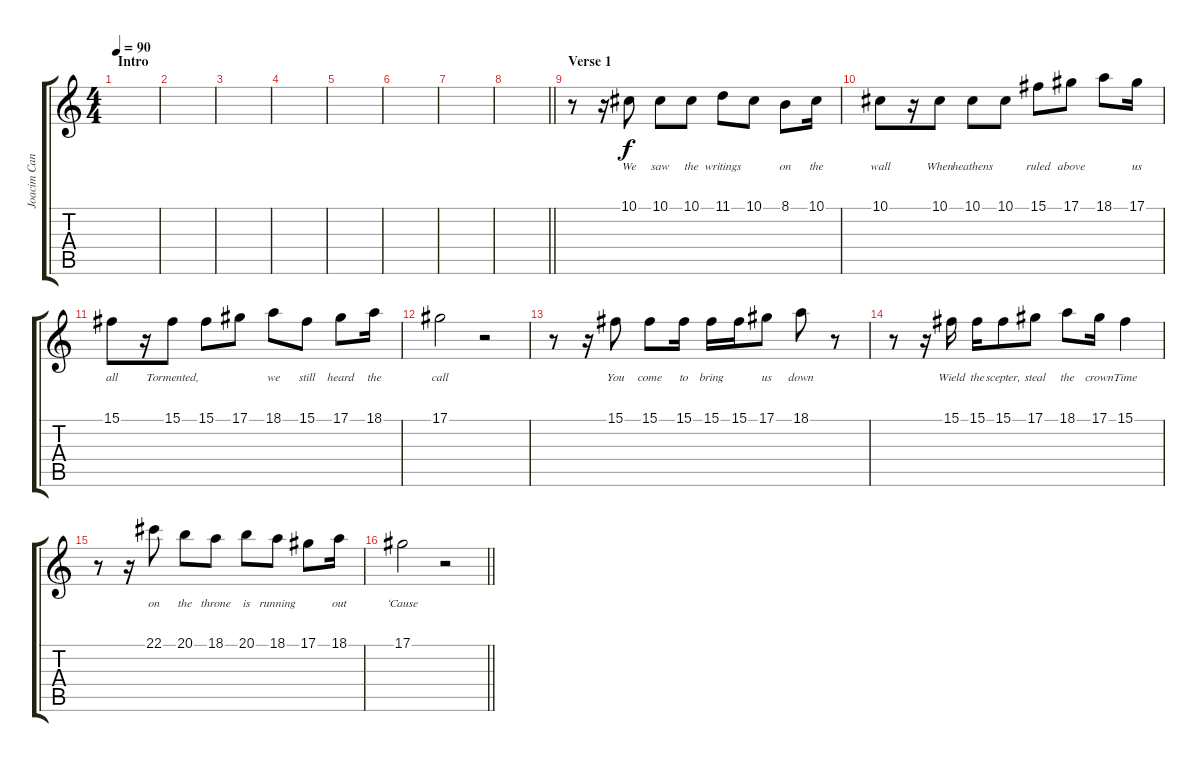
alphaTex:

\track ("Joacim Cans: Voice" "Joacim Can") {instrument cello}
\staff {score tabs}
\tuning (Eb4 Bb3 Gb3 Db3 Ab2 Eb2) {hide}
\ts (4 4)
\section ("" "Intro")
\tempo 90
\clef g2
\ks c
|
|
|
|
|
|
|
\barLineRight lightlight
|
\section ("" "Verse 1")
r.8 r.16 10.1.8{lyrics (0 "We") lyrics (1 "") lyrics (2 "") lyrics (3 "") lyrics (4 "")} 10.1.8{lyrics (0 "saw") lyrics (1 "") lyrics (2 "") lyrics (3 "") lyrics (4 "")} 10.1.8{lyrics (0 "the") lyrics (1 "") lyrics (2 "") lyrics (3 "") lyrics (4 "")} 11.1.8{lyrics (0 "writings") lyrics (1 "") lyrics (2 "") lyrics (3 "") lyrics (4 "")} 10.1.8{lyrics (0 "") lyrics (1 "") lyrics (2 "") lyrics (3 "") lyrics (4 "")} 8.1.8{lyrics (0 "on") lyrics (1 "") lyrics (2 "") lyrics (3 "") lyrics (4 "")} 10.1.16{lyrics (0 "the") lyrics (1 "") lyrics (2 "") lyrics (3 "") lyrics (4 "")} |
10.1.8{lyrics (0 "wall") lyrics (1 "") lyrics (2 "") lyrics (3 "") lyrics (4 "")} r.16 10.1.8{lyrics (0 "When") lyrics (1 "") lyrics (2 "") lyrics (3 "") lyrics (4 "")} 10.1.8{lyrics (0 "heathens") lyrics (1 "") lyrics (2 "") lyrics (3 "") lyrics (4 "")} 10.1.8{lyrics (0 "") lyrics (1 "") lyrics (2 "") lyrics (3 "") lyrics (4 "")} 15.1.8{lyrics (0 "ruled") lyrics (1 "") lyrics (2 "") lyrics (3 "") lyrics (4 "")} 17.1.8{lyrics (0 "above") lyrics (1 "") lyrics (2 "") lyrics (3 "") lyrics (4 "")} 18.1.8{lyrics (0 "") lyrics (1 "") lyrics (2 "") lyrics (3 "") lyrics (4 "")} 17.1.16{lyrics (0 "us") lyrics (1 "") lyrics (2 "") lyrics (3 "") lyrics (4 "")} |
15.1.8{lyrics (0 "all") lyrics (1 "") lyrics (2 "") lyrics (3 "") lyrics (4 "")} r.16 15.1.8{lyrics (0 "Tormented,") lyrics (1 "") lyrics (2 "") lyrics (3 "") lyrics (4 "")} 15.1.8{lyrics (0 "") lyrics (1 "") lyrics (2 "") lyrics (3 "") lyrics (4 "")} 17.1.8{lyrics (0 "") lyrics (1 "") lyrics (2 "") lyrics (3 "") lyrics (4 "")} 18.1.8{lyrics (0 "we") lyrics (1 "") lyrics (2 "") lyrics (3 "") lyrics (4 "")} 15.1.8{lyrics (0 "still") lyrics (1 "") lyrics (2 "") lyrics (3 "") lyrics (4 "")} 17.1.8{lyrics (0 "heard") lyrics (1 "") lyrics (2 "") lyrics (3 "") lyrics (4 "")} 18.1.16{lyrics (0 "the") lyrics (1 "") lyrics (2 "") lyrics (3 "") lyrics (4 "")} |
17.1.2{lyrics (0 "call") lyrics (1 "") lyrics (2 "") lyrics (3 "") lyrics (4 "")} r.2 |
r.8 r.16 15.1.8{lyrics (0 "You") lyrics (1 "") lyrics (2 "") lyrics (3 "") lyrics (4 "")} 15.1.8{lyrics (0 "come") lyrics (1 "") lyrics (2 "") lyrics (3 "") lyrics (4 "")} 15.1.16{lyrics (0 "to") lyrics (1 "") lyrics (2 "") lyrics (3 "") lyrics (4 "")} 15.1.16{lyrics (0 "bring") lyrics (1 "") lyrics (2 "") lyrics (3 "") lyrics (4 "")} 15.1.16{lyrics (0 "") lyrics (1 "") lyrics (2 "") lyrics (3 "") lyrics (4 "")} 17.1.8{lyrics (0 "us") lyrics (1 "") lyrics (2 "") lyrics (3 "") lyrics (4 "")} 18.1.8{lyrics (0 "down") lyrics (1 "") lyrics (2 "") lyrics (3 "") lyrics (4 "")} r.8 |
r.8 r.16 15.1.16{lyrics (0 "Wield") lyrics (1 "") lyrics (2 "") lyrics (3 "") lyrics (4 "")} 15.1.16{lyrics (0 "the") lyrics (1 "") lyrics (2 "") lyrics (3 "") lyrics (4 "")} 15.1.8{lyrics (0 "scepter,") lyrics (1 "") lyrics (2 "") lyrics (3 "") lyrics (4 "")} 17.1.8{lyrics (0 "steal") lyrics (1 "") lyrics (2 "") lyrics (3 "") lyrics (4 "")} 18.1.8{lyrics (0 "the") lyrics (1 "") lyrics (2 "") lyrics (3 "") lyrics (4 "")} 17.1.16{lyrics (0 "crown") lyrics (1 "") lyrics (2 "") lyrics (3 "") lyrics (4 "")} 15.1.4{lyrics (0 "Time") lyrics (1 "") lyrics (2 "") lyrics (3 "") lyrics (4 "")} |
r.8 r.16 22.1.8{lyrics (0 "on") lyrics (1 "") lyrics (2 "") lyrics (3 "") lyrics (4 "")} 20.1.8{lyrics (0 "the") lyrics (1 "") lyrics (2 "") lyrics (3 "") lyrics (4 "")} 18.1.8{lyrics (0 "throne") lyrics (1 "") lyrics (2 "") lyrics (3 "") lyrics (4 "")} 20.1.8{lyrics (0 "is") lyrics (1 "") lyrics (2 "") lyrics (3 "") lyrics (4 "")} 18.1.8{lyrics (0 "running") lyrics (1 "") lyrics (2 "") lyrics (3 "") lyrics (4 "")} 17.1.8{lyrics (0 "") lyrics (1 "") lyrics (2 "") lyrics (3 "") lyrics (4 "")} 18.1.16{lyrics (0 "out") lyrics (1 "") lyrics (2 "") lyrics (3 "") lyrics (4 "")} |
\barLineRight lightlight
17.1.2{lyrics (0 "‘Cause") lyrics (1 "") lyrics (2 "") lyrics (3 "") lyrics (4 "")} r.2
